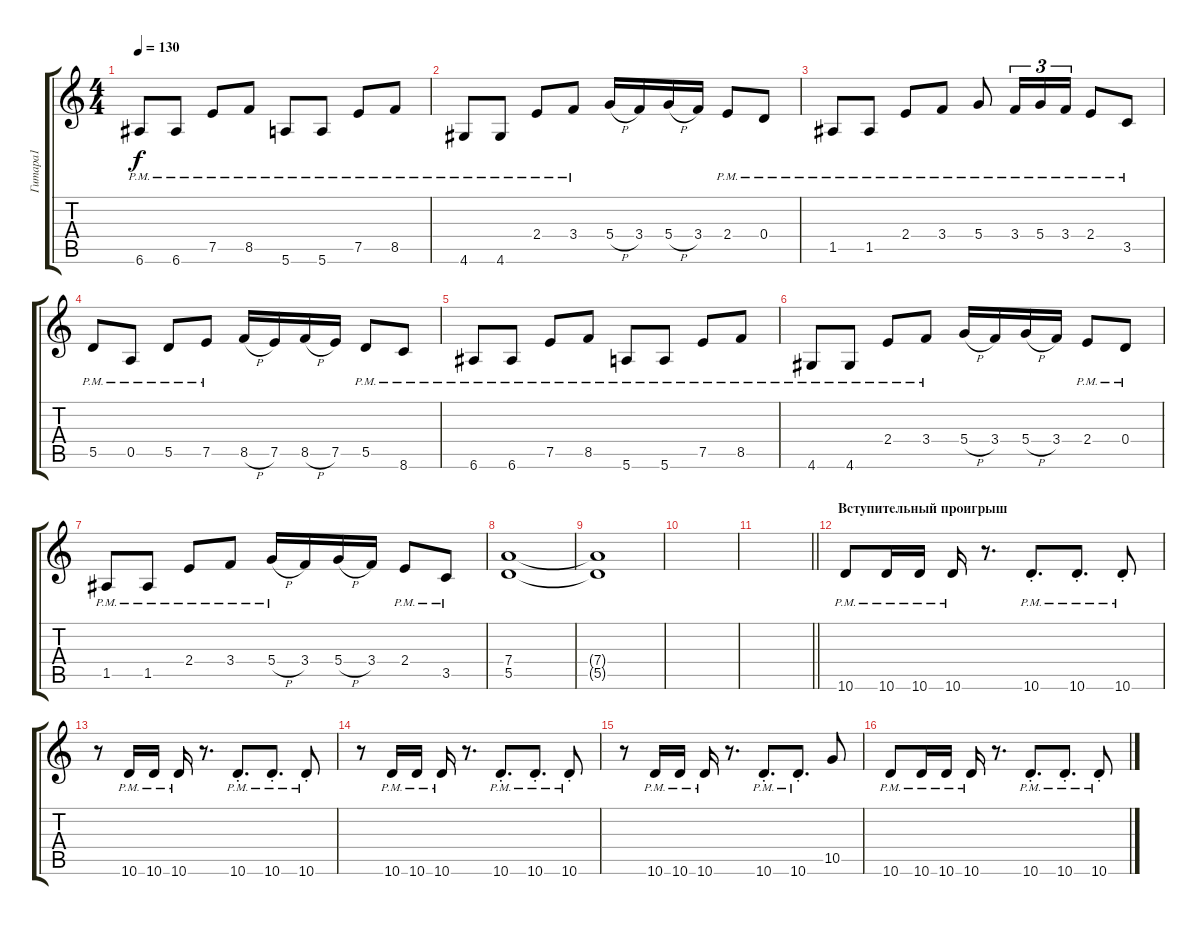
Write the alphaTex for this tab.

\track ("Гитара1" "Гитара1") {instrument distortionguitar}
\staff {score tabs}
\tuning (E4 B3 G3 D3 A2 E2) {hide}
\ts (4 4)
\tempo 130
\clef g2
\ks c
6.6{pm}.8{dy f} 6.6{pm}.8 7.5{pm}.8 8.5{pm}.8 5.6{pm}.8 5.6{pm}.8 7.5{pm}.8 8.5{pm}.8 |
4.6{pm}.8 4.6{pm}.8 2.4{pm}.8 3.4{pm}.8 5.4{h}.16 3.4.16 5.4{h}.16 3.4.16 2.4{pm}.8 0.4{pm}.8 |
1.5{pm}.8 1.5{pm}.8 2.4{pm}.8 3.4{pm}.8 5.4{pm}.8 3.4{pm}.16{tu (3 2)} 5.4{pm}.16{tu (3 2)} 3.4{pm}.16{tu (3 2)} 2.4{pm}.8 3.5{pm}.8 |
5.5{pm}.8 0.5{pm}.8 5.5{pm}.8 7.5{pm}.8 8.5{h}.16 7.5.16 8.5{h}.16 7.5.16 5.5{pm}.8 8.6{pm}.8 |
6.6{pm}.8 6.6{pm}.8 7.5{pm}.8 8.5{pm}.8 5.6{pm}.8 5.6{pm}.8 7.5{pm}.8 8.5{pm}.8 |
4.6{pm}.8 4.6{pm}.8 2.4{pm}.8 3.4{pm}.8 5.4{h}.16 3.4.16 5.4{h}.16 3.4.16 2.4{pm}.8 0.4{pm}.8 |
1.5{pm}.8 1.5{pm}.8 2.4{pm}.8 3.4{pm}.8 5.4{h pm}.16 3.4.16 5.4{h}.16 3.4.16 2.4{pm}.8 3.5{pm}.8 |
(7.4 5.5).1 |
(7.4{t} 5.5{t}).1 |
|
\barLineRight lightlight
|
\section ("" "Вступительный проигрыш")
10.6{pm}.8 10.6{pm}.16 10.6{pm}.16 10.6{pm}.16 r.8{d} 10.6{pm st}.8{d} 10.6{pm st}.8{d} 10.6{pm st}.8 |
r.8 10.6{pm}.16 10.6{pm}.16 10.6{pm}.16 r.8{d} 10.6{pm st}.8{d} 10.6{pm st}.8{d} 10.6{pm st}.8 |
r.8 10.6{pm}.16 10.6{pm}.16 10.6{pm}.16 r.8{d} 10.6{pm st}.8{d} 10.6{pm st}.8{d} 10.6{pm st}.8 |
r.8 10.6{pm}.16 10.6{pm}.16 10.6{pm}.16 r.8{d} 10.6{pm st}.8{d} 10.6{pm st}.8{d} 10.5.8 |
10.6{pm}.8 10.6{pm}.16 10.6{pm}.16 10.6{pm}.16 r.8{d} 10.6{pm st}.8{d} 10.6{pm st}.8{d} 10.6{pm st}.8
